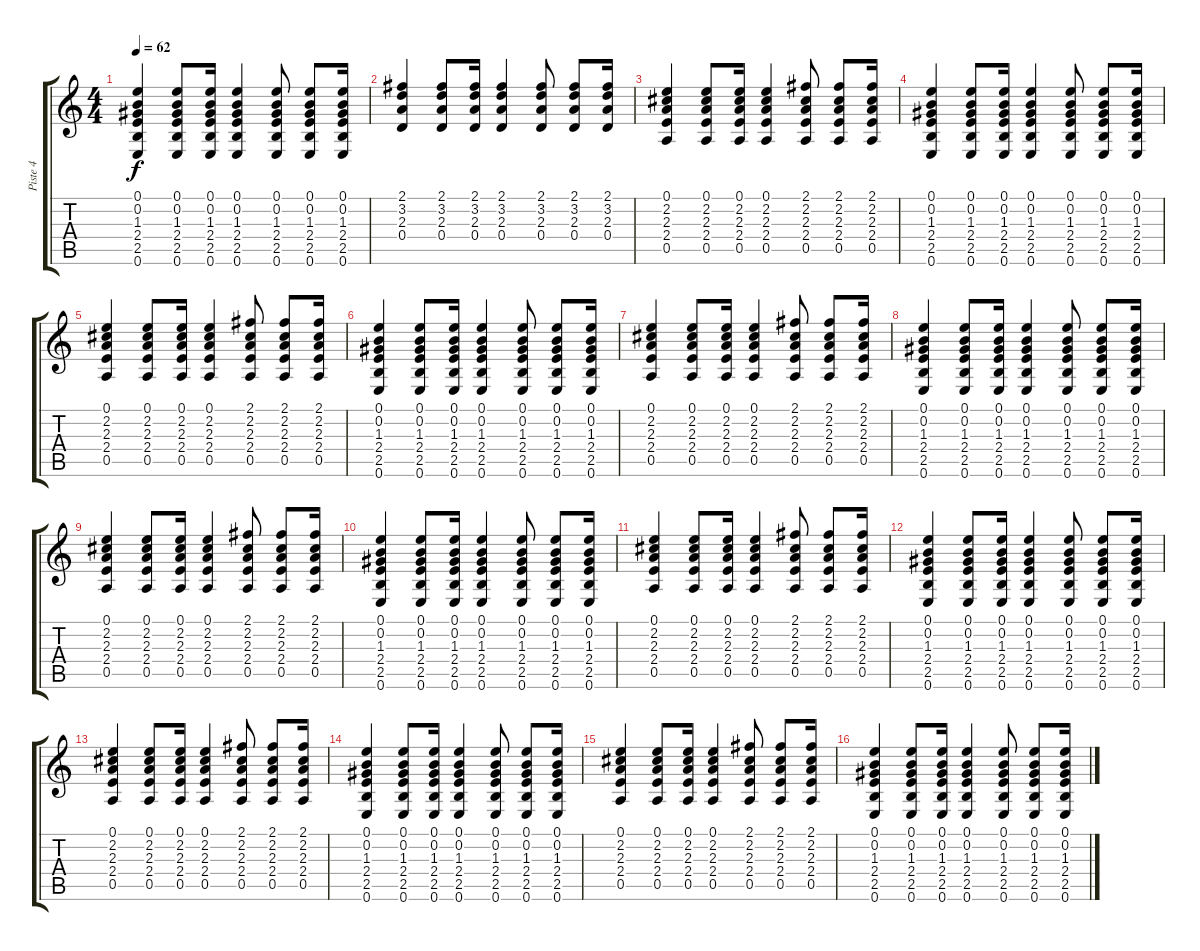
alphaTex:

\track ("Piste 4" "Piste 4") {instrument acousticguitarnylon}
\staff {score tabs}
\tuning (E4 B3 G3 D3 A2 E2) {hide}
\ts (4 4)
\tempo 62
\clef g2
\ks c
(0.1 0.2 1.3 2.4 2.5 0.6).4{dy f} (0.1 0.2 1.3 2.4 2.5 0.6).8 (0.1 0.2 1.3 2.4 2.5 0.6).16 (0.1 0.2 1.3 2.4 2.5 0.6).4 (0.1 0.2 1.3 2.4 2.5 0.6).8 (0.1 0.2 1.3 2.4 2.5 0.6).8 (0.1 0.2 1.3 2.4 2.5 0.6).16 |
(2.1 3.2 2.3 0.4).4 (2.1 3.2 2.3 0.4).8 (2.1 3.2 2.3 0.4).16 (2.1 3.2 2.3 0.4).4 (2.1 3.2 2.3 0.4).8 (2.1 3.2 2.3 0.4).8 (2.1 3.2 2.3 0.4).16 |
(0.1 2.2 2.3 2.4 0.5).4 (0.1 2.2 2.3 2.4 0.5).8 (0.1 2.2 2.3 2.4 0.5).16 (0.1 2.2 2.3 2.4 0.5).4 (2.1 2.2 2.3 2.4 0.5).8 (2.1 2.2 2.3 2.4 0.5).8 (2.1 2.2 2.3 2.4 0.5).16 |
(0.1 0.2 1.3 2.4 2.5 0.6).4 (0.1 0.2 1.3 2.4 2.5 0.6).8 (0.1 0.2 1.3 2.4 2.5 0.6).16 (0.1 0.2 1.3 2.4 2.5 0.6).4 (0.1 0.2 1.3 2.4 2.5 0.6).8 (0.1 0.2 1.3 2.4 2.5 0.6).8 (0.1 0.2 1.3 2.4 2.5 0.6).16 |
(0.1 2.2 2.3 2.4 0.5).4 (0.1 2.2 2.3 2.4 0.5).8 (0.1 2.2 2.3 2.4 0.5).16 (0.1 2.2 2.3 2.4 0.5).4 (2.1 2.2 2.3 2.4 0.5).8 (2.1 2.2 2.3 2.4 0.5).8 (2.1 2.2 2.3 2.4 0.5).16 |
(0.1 0.2 1.3 2.4 2.5 0.6).4 (0.1 0.2 1.3 2.4 2.5 0.6).8 (0.1 0.2 1.3 2.4 2.5 0.6).16 (0.1 0.2 1.3 2.4 2.5 0.6).4 (0.1 0.2 1.3 2.4 2.5 0.6).8 (0.1 0.2 1.3 2.4 2.5 0.6).8 (0.1 0.2 1.3 2.4 2.5 0.6).16 |
(0.1 2.2 2.3 2.4 0.5).4 (0.1 2.2 2.3 2.4 0.5).8 (0.1 2.2 2.3 2.4 0.5).16 (0.1 2.2 2.3 2.4 0.5).4 (2.1 2.2 2.3 2.4 0.5).8 (2.1 2.2 2.3 2.4 0.5).8 (2.1 2.2 2.3 2.4 0.5).16 |
(0.1 0.2 1.3 2.4 2.5 0.6).4 (0.1 0.2 1.3 2.4 2.5 0.6).8 (0.1 0.2 1.3 2.4 2.5 0.6).16 (0.1 0.2 1.3 2.4 2.5 0.6).4 (0.1 0.2 1.3 2.4 2.5 0.6).8 (0.1 0.2 1.3 2.4 2.5 0.6).8 (0.1 0.2 1.3 2.4 2.5 0.6).16 |
(0.1 2.2 2.3 2.4 0.5).4 (0.1 2.2 2.3 2.4 0.5).8 (0.1 2.2 2.3 2.4 0.5).16 (0.1 2.2 2.3 2.4 0.5).4 (2.1 2.2 2.3 2.4 0.5).8 (2.1 2.2 2.3 2.4 0.5).8 (2.1 2.2 2.3 2.4 0.5).16 |
(0.1 0.2 1.3 2.4 2.5 0.6).4 (0.1 0.2 1.3 2.4 2.5 0.6).8 (0.1 0.2 1.3 2.4 2.5 0.6).16 (0.1 0.2 1.3 2.4 2.5 0.6).4 (0.1 0.2 1.3 2.4 2.5 0.6).8 (0.1 0.2 1.3 2.4 2.5 0.6).8 (0.1 0.2 1.3 2.4 2.5 0.6).16 |
(0.1 2.2 2.3 2.4 0.5).4 (0.1 2.2 2.3 2.4 0.5).8 (0.1 2.2 2.3 2.4 0.5).16 (0.1 2.2 2.3 2.4 0.5).4 (2.1 2.2 2.3 2.4 0.5).8 (2.1 2.2 2.3 2.4 0.5).8 (2.1 2.2 2.3 2.4 0.5).16 |
(0.1 0.2 1.3 2.4 2.5 0.6).4 (0.1 0.2 1.3 2.4 2.5 0.6).8 (0.1 0.2 1.3 2.4 2.5 0.6).16 (0.1 0.2 1.3 2.4 2.5 0.6).4 (0.1 0.2 1.3 2.4 2.5 0.6).8 (0.1 0.2 1.3 2.4 2.5 0.6).8 (0.1 0.2 1.3 2.4 2.5 0.6).16 |
(0.1 2.2 2.3 2.4 0.5).4 (0.1 2.2 2.3 2.4 0.5).8 (0.1 2.2 2.3 2.4 0.5).16 (0.1 2.2 2.3 2.4 0.5).4 (2.1 2.2 2.3 2.4 0.5).8 (2.1 2.2 2.3 2.4 0.5).8 (2.1 2.2 2.3 2.4 0.5).16 |
(0.1 0.2 1.3 2.4 2.5 0.6).4 (0.1 0.2 1.3 2.4 2.5 0.6).8 (0.1 0.2 1.3 2.4 2.5 0.6).16 (0.1 0.2 1.3 2.4 2.5 0.6).4 (0.1 0.2 1.3 2.4 2.5 0.6).8 (0.1 0.2 1.3 2.4 2.5 0.6).8 (0.1 0.2 1.3 2.4 2.5 0.6).16 |
(0.1 2.2 2.3 2.4 0.5).4 (0.1 2.2 2.3 2.4 0.5).8 (0.1 2.2 2.3 2.4 0.5).16 (0.1 2.2 2.3 2.4 0.5).4 (2.1 2.2 2.3 2.4 0.5).8 (2.1 2.2 2.3 2.4 0.5).8 (2.1 2.2 2.3 2.4 0.5).16 |
(0.1 0.2 1.3 2.4 2.5 0.6).4 (0.1 0.2 1.3 2.4 2.5 0.6).8 (0.1 0.2 1.3 2.4 2.5 0.6).16 (0.1 0.2 1.3 2.4 2.5 0.6).4 (0.1 0.2 1.3 2.4 2.5 0.6).8 (0.1 0.2 1.3 2.4 2.5 0.6).8 (0.1 0.2 1.3 2.4 2.5 0.6).16
